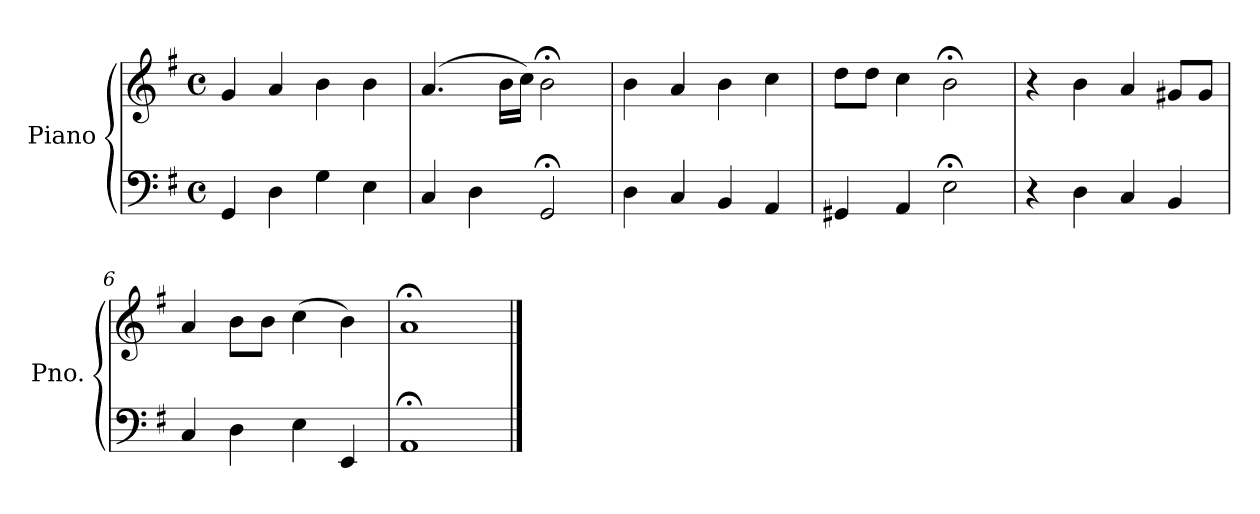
**kern	**kern
*part1	*part1
*staff2	*staff1
*I"Piano	*
*I'Pno.	*
*clefF4	*clefG2
*k[f#]	*k[f#]
*M4/4	*M4/4
*met(c)	*met(c)
=1	=1
4GG/	4g/
4D\	4a/
4G\	4b\
4E\	4b\
=2	=2
4C/	(4.a/
4D\	.
.	16b\LL
.	16cc\JJ)
2GG;</	2b;<\
=3	=3
4D\	4b\
4C/	4a/
4BB/	4b\
4AA/	4cc\
=4	=4
4GG#X/	8dd\L
.	8dd\J
4AA/	4cc\
2E;<\	2b;<\
=5	=5
4r	4r
4D\	4b\
4C/	4a/
4BB/	8g#X/L
.	8g#/J
=6	=6
4C/	4a/
4D\	8b\L
.	8b\J
4E\	(4cc\
4EE/	4b\)
!!LO:LB:g=z
=7	=7
1AA;<	1a;<
==	==
*-	*-
